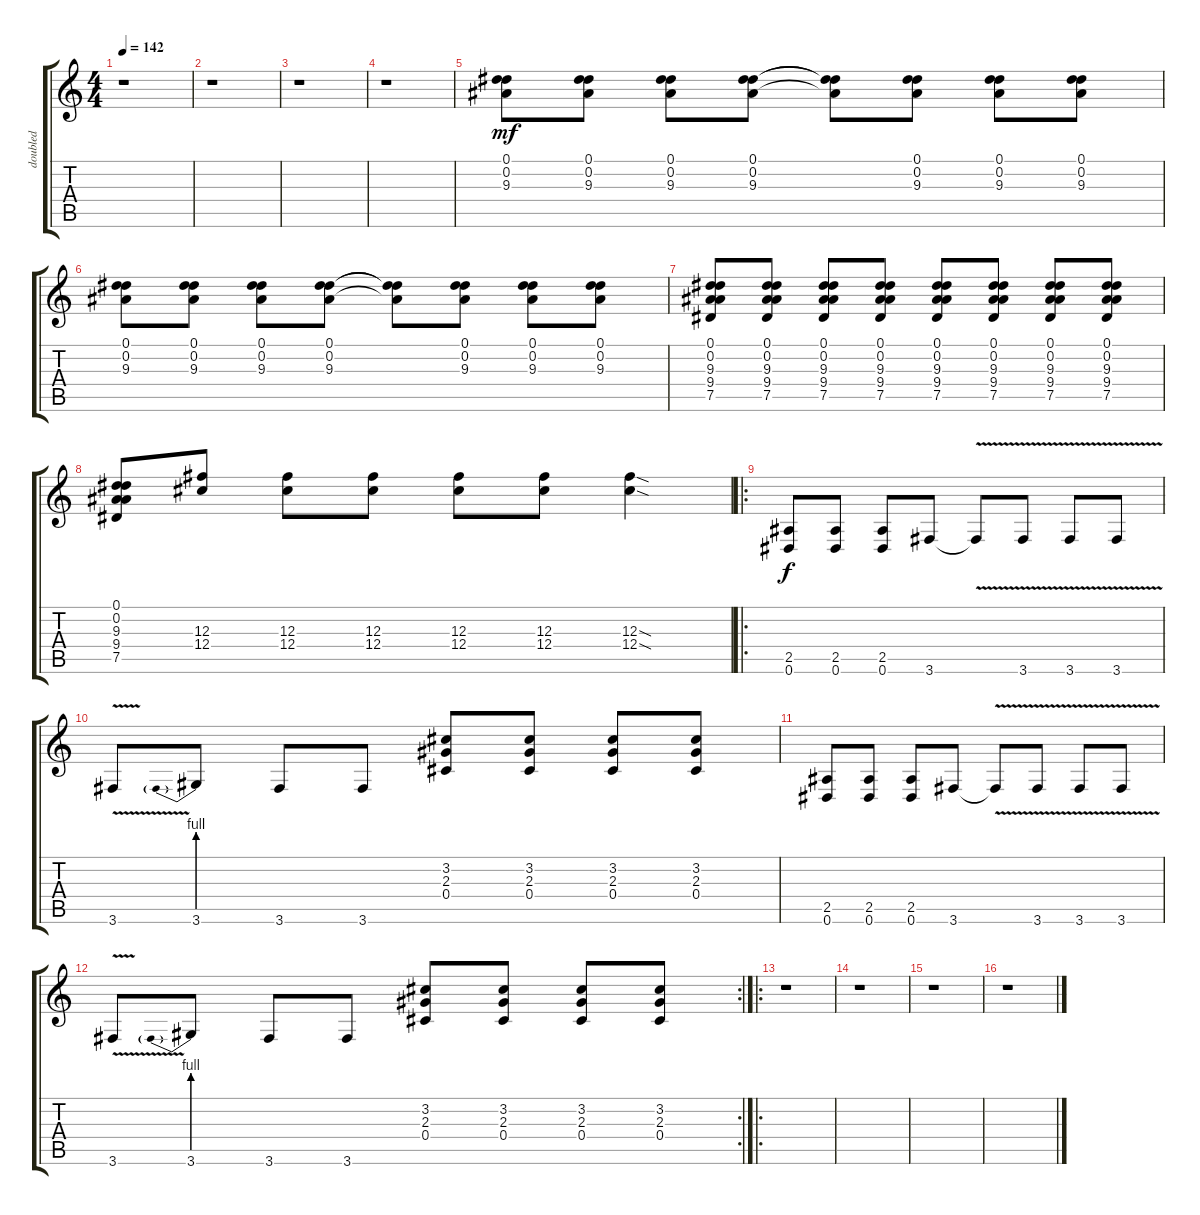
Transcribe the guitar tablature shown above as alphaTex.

\track ("doubled" "doubled") {instrument distortionguitar}
\staff {score tabs}
\tuning (Eb4 Bb3 Gb3 Db3 Ab2 Eb2) {hide}
\ts (4 4)
\tempo 142
\clef g2
\ks c
r.1{dy mf instrument distortionguitar} |
r.1 |
r.1 |
r.1 |
(0.1 0.2 9.3).8 (0.1 0.2 9.3).8 (0.1 0.2 9.3).8 (0.1 0.2 9.3).8 (0.1{t} 0.2{t} 9.3{t}).8 (0.1 0.2 9.3).8 (0.1 0.2 9.3).8 (0.1 0.2 9.3).8 |
(0.1 0.2 9.3).8 (0.1 0.2 9.3).8 (0.1 0.2 9.3).8 (0.1 0.2 9.3).8 (0.1{t} 0.2{t} 9.3{t}).8 (0.1 0.2 9.3).8 (0.1 0.2 9.3).8 (0.1 0.2 9.3).8 |
(0.1 0.2 9.3 9.4 7.5).8 (0.1 0.2 9.3 9.4 7.5).8 (0.1 0.2 9.3 9.4 7.5).8 (0.1 0.2 9.3 9.4 7.5).8 (0.1 0.2 9.3 9.4 7.5).8 (0.1 0.2 9.3 9.4 7.5).8 (0.1 0.2 9.3 9.4 7.5).8 (0.1 0.2 9.3 9.4 7.5).8 |
(0.1 0.2 9.3 9.4 7.5).8 (12.3 12.4).8 (12.3 12.4).8 (12.3 12.4).8 (12.3 12.4).8 (12.3 12.4).8 (12.3{sod} 12.4{sod}).4 |
\ro
(2.5 0.6).8{dy f} (2.5 0.6).8 (2.5 0.6).8 3.6.8 3.6{v t}.8 3.6{v}.8 3.6{v}.8 3.6{v}.8 |
3.6{v}.8 3.6{be (prebend 0 4 60 4)}.8 3.6.8 3.6.8 (3.2 2.3 0.4).8 (3.2 2.3 0.4).8 (3.2 2.3 0.4).8 (3.2 2.3 0.4).8 |
(2.5 0.6).8 (2.5 0.6).8 (2.5 0.6).8 3.6.8 3.6{v t}.8 3.6{v}.8 3.6{v}.8 3.6{v}.8 |
\rc 2
3.6{v}.8 3.6{be (prebend 0 4 60 4)}.8 3.6.8 3.6.8 (3.2 2.3 0.4).8 (3.2 2.3 0.4).8 (3.2 2.3 0.4).8 (3.2 2.3 0.4).8 |
\ro
r.1 |
r.1 |
r.1 |
r.1
